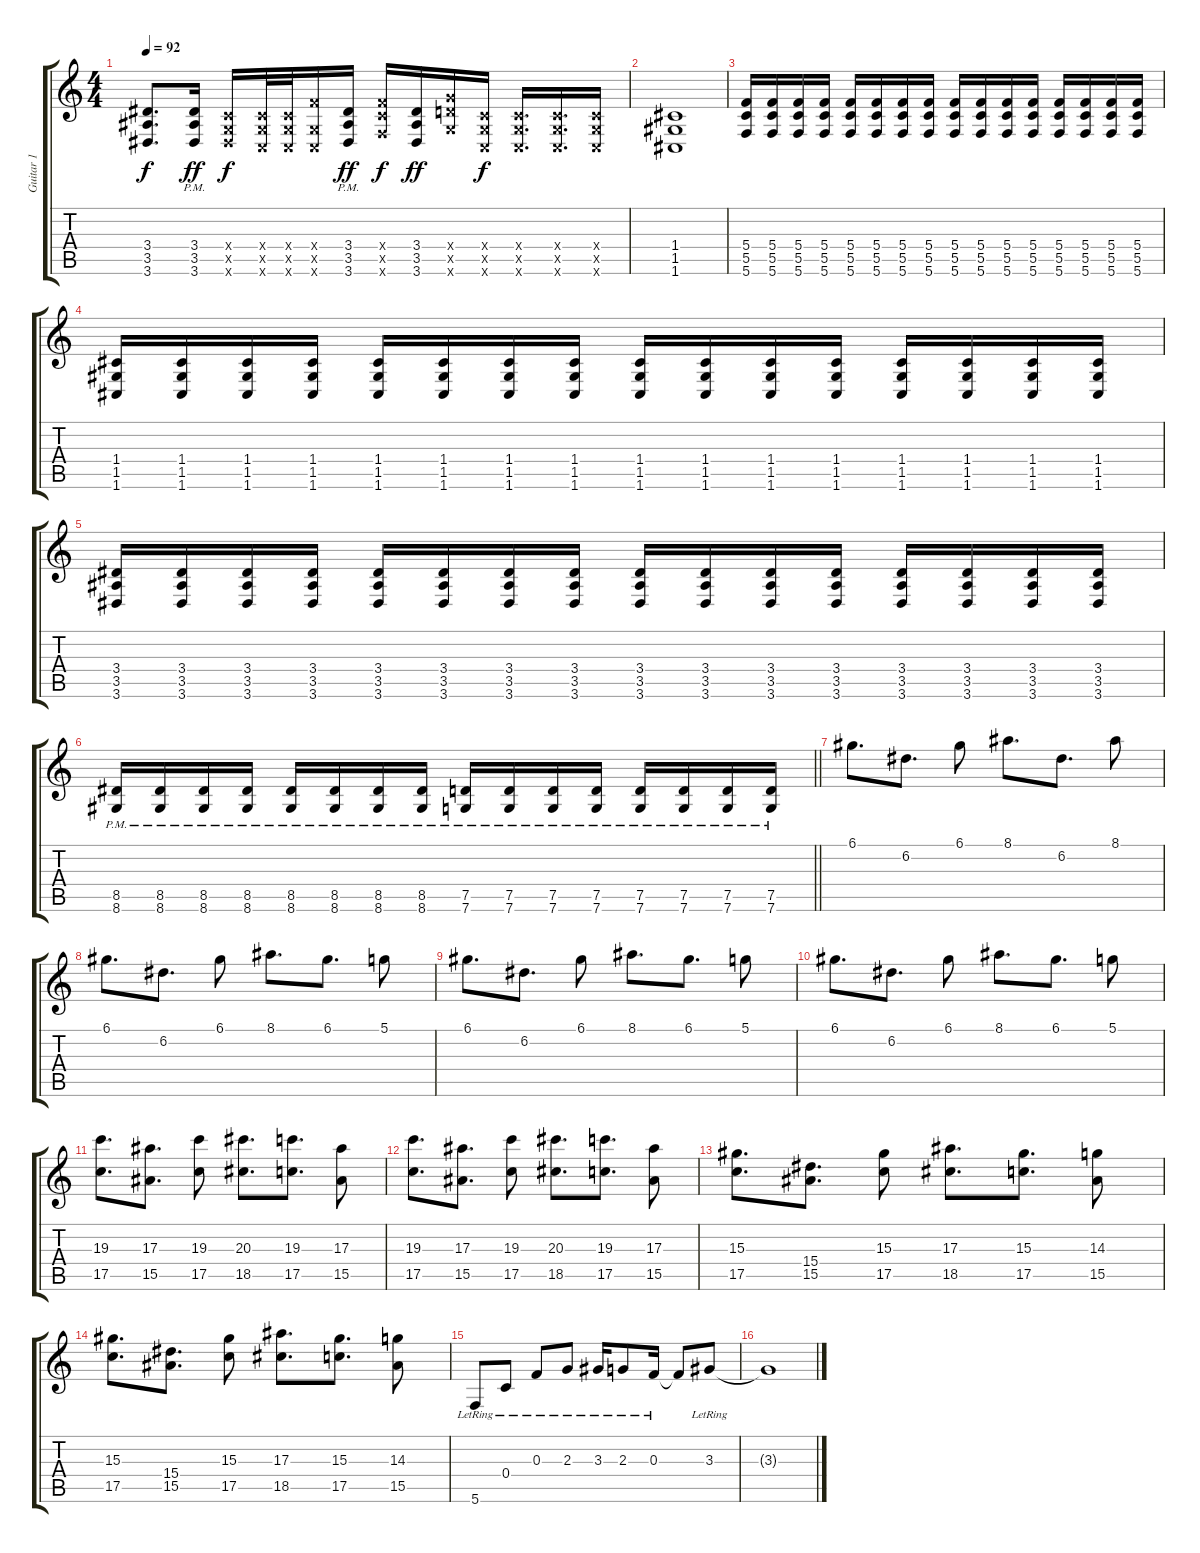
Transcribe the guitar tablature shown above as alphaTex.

\track ("Guitar 1" "Guitar 1") {instrument distortionguitar}
\staff {score tabs}
\tuning (D4 A3 F3 C3 G2 C2) {hide}
\ts (4 4)
\tempo 92
\clef g2
\ks c
(3.4 3.5 3.6).8{d dy f} (3.4{pm} 3.5{pm} 3.6{pm}).16{dy ff} (0.4{x} 0.5{x} 3.6{x}).16{dy f} (0.4{x} 0.5{x} 0.6{x}).32 (0.4{x} 0.5{x} 0.6{x}).32 (5.4{x} 0.5{x} 0.6{x}).16 (3.4{pm} 3.5{pm} 3.6{pm}).16{dy ff} (5.4{x} 5.5{x} 5.6{x}).16{dy f} (3.4 3.5 3.6).16{dy ff} (7.4{x} 7.5{x} 7.6{x}).16 (0.4{x} 0.5{x} 0.6{x}).16{dy f} (0.4{x} 0.5{x} 0.6{x}).16{d} (0.4{x} 0.5{x} 0.6{x}).16{d} (0.4{x} 0.5{x} 0.6{x}).16 |
(1.4 1.5 1.6).1 |
(5.4 5.5 5.6).16 (5.4 5.5 5.6).16 (5.4 5.5 5.6).16 (5.4 5.5 5.6).16 (5.4 5.5 5.6).16 (5.4 5.5 5.6).16 (5.4 5.5 5.6).16 (5.4 5.5 5.6).16 (5.4 5.5 5.6).16 (5.4 5.5 5.6).16 (5.4 5.5 5.6).16 (5.4 5.5 5.6).16 (5.4 5.5 5.6).16 (5.4 5.5 5.6).16 (5.4 5.5 5.6).16 (5.4 5.5 5.6).16 |
(1.4 1.5 1.6).16 (1.4 1.5 1.6).16 (1.4 1.5 1.6).16 (1.4 1.5 1.6).16 (1.4 1.5 1.6).16 (1.4 1.5 1.6).16 (1.4 1.5 1.6).16 (1.4 1.5 1.6).16 (1.4 1.5 1.6).16 (1.4 1.5 1.6).16 (1.4 1.5 1.6).16 (1.4 1.5 1.6).16 (1.4 1.5 1.6).16 (1.4 1.5 1.6).16 (1.4 1.5 1.6).16 (1.4 1.5 1.6).16 |
(3.4 3.5 3.6).16 (3.4 3.5 3.6).16 (3.4 3.5 3.6).16 (3.4 3.5 3.6).16 (3.4 3.5 3.6).16 (3.4 3.5 3.6).16 (3.4 3.5 3.6).16 (3.4 3.5 3.6).16 (3.4 3.5 3.6).16 (3.4 3.5 3.6).16 (3.4 3.5 3.6).16 (3.4 3.5 3.6).16 (3.4 3.5 3.6).16 (3.4 3.5 3.6).16 (3.4 3.5 3.6).16 (3.4 3.5 3.6).16 |
\barLineRight lightlight
(8.5{pm} 8.6{pm}).16 (8.5{pm} 8.6{pm}).16 (8.5{pm} 8.6{pm}).16 (8.5{pm} 8.6{pm}).16 (8.5{pm} 8.6{pm}).16 (8.5{pm} 8.6{pm}).16 (8.5{pm} 8.6{pm}).16 (8.5{pm} 8.6{pm}).16 (7.5{pm} 7.6{pm}).16 (7.5{pm} 7.6{pm}).16 (7.5{pm} 7.6{pm}).16 (7.5{pm} 7.6{pm}).16 (7.5{pm} 7.6{pm}).16 (7.5{pm} 7.6{pm}).16 (7.5{pm} 7.6{pm}).16 (7.5{pm} 7.6{pm}).16 |
6.1.8{d volume 7 instrument distortionguitar} 6.2.8{d} 6.1.8 8.1.8{d} 6.2.8{d} 8.1.8 |
6.1.8{d} 6.2.8{d} 6.1.8 8.1.8{d} 6.1.8{d} 5.1.8 |
6.1.8{d} 6.2.8{d} 6.1.8 8.1.8{d} 6.1.8{d} 5.1.8 |
6.1.8{d} 6.2.8{d} 6.1.8 8.1.8{d} 6.1.8{d} 5.1.8 |
(19.3 17.5).8{d} (17.3 15.5).8{d} (19.3 17.5).8 (20.3 18.5).8{d} (19.3 17.5).8{d} (17.3 15.5).8 |
(19.3 17.5).8{d} (17.3 15.5).8{d} (19.3 17.5).8 (20.3 18.5).8{d} (19.3 17.5).8{d} (17.3 15.5).8 |
(15.3 17.5).8{d} (15.4 15.5).8{d} (15.3 17.5).8 (17.3 18.5).8{d} (15.3 17.5).8{d} (14.3 15.5).8 |
(15.3 17.5).8{d} (15.4 15.5).8{d} (15.3 17.5).8 (17.3 18.5).8{d} (15.3 17.5).8{d} (14.3 15.5).8 |
5.6{lr}.8{volume 16 instrument electricguitarclean} 0.4{lr}.8 0.3{lr}.8 2.3{lr}.8 3.3{lr}.16 2.3{lr}.8 0.3{lr}.16 0.3{t}.8 3.3{lr}.8 |
3.3{t}.1
